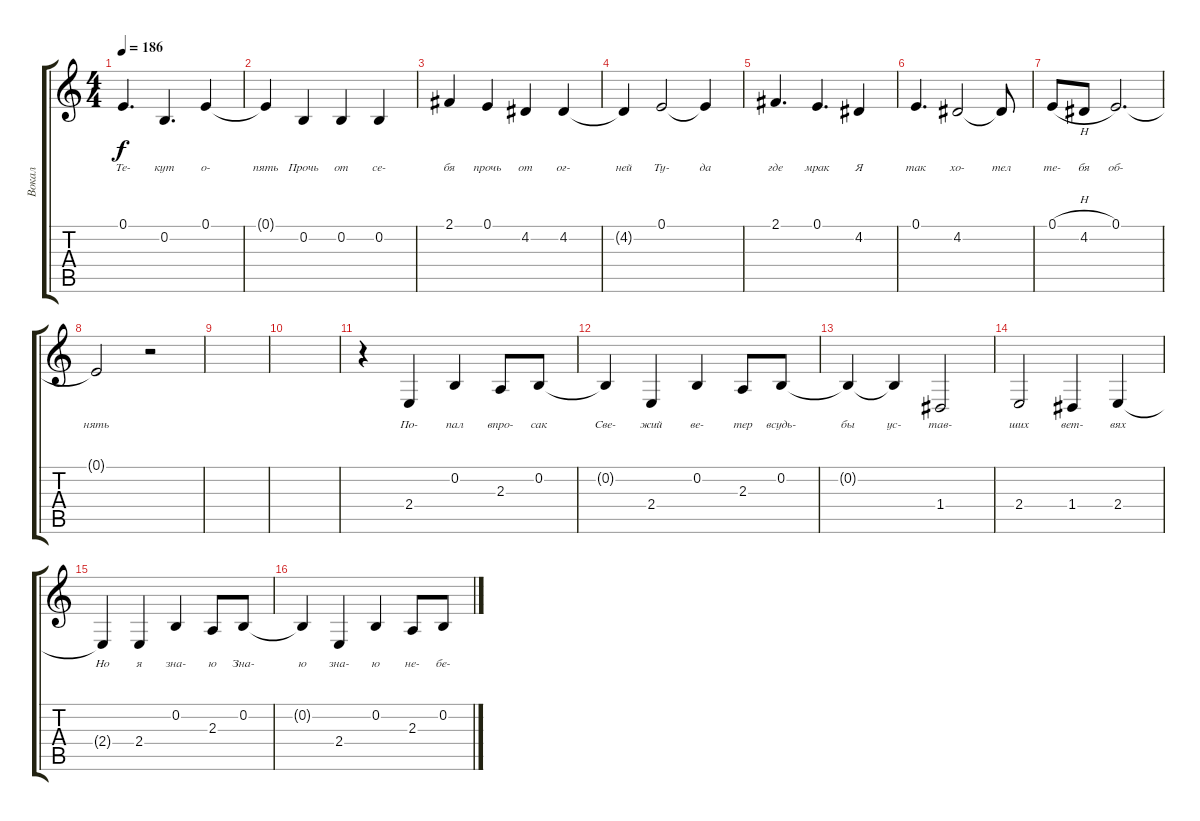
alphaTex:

\track ("Вокал" "Вокал") {instrument pad3polysynth}
\staff {score tabs}
\tuning (E4 B3 G3 D3 A2 E2) {hide}
\ts (4 4)
\tempo 186
\clef g2
\ks c
0.1.4{d lyrics (0 "Те-") lyrics (1 "") lyrics (2 "") lyrics (3 "") lyrics (4 "") dy f} 0.2.4{d lyrics (0 "кут") lyrics (1 "") lyrics (2 "") lyrics (3 "") lyrics (4 "")} 0.1.4{lyrics (0 "о-") lyrics (1 "") lyrics (2 "") lyrics (3 "") lyrics (4 "")} |
0.1{t}.4{lyrics (0 "пять") lyrics (1 "") lyrics (2 "") lyrics (3 "") lyrics (4 "")} 0.2.4{lyrics (0 "Прочь") lyrics (1 "") lyrics (2 "") lyrics (3 "") lyrics (4 "")} 0.2.4{lyrics (0 "от") lyrics (1 "") lyrics (2 "") lyrics (3 "") lyrics (4 "")} 0.2.4{lyrics (0 "се-") lyrics (1 "") lyrics (2 "") lyrics (3 "") lyrics (4 "")} |
2.1.4{lyrics (0 "бя") lyrics (1 "") lyrics (2 "") lyrics (3 "") lyrics (4 "")} 0.1.4{lyrics (0 "прочь") lyrics (1 "") lyrics (2 "") lyrics (3 "") lyrics (4 "")} 4.2.4{lyrics (0 "от") lyrics (1 "") lyrics (2 "") lyrics (3 "") lyrics (4 "")} 4.2.4{lyrics (0 "ог-") lyrics (1 "") lyrics (2 "") lyrics (3 "") lyrics (4 "")} |
4.2{t}.4{lyrics (0 "ней") lyrics (1 "") lyrics (2 "") lyrics (3 "") lyrics (4 "")} 0.1.2{lyrics (0 "Ту-") lyrics (1 "") lyrics (2 "") lyrics (3 "") lyrics (4 "")} 0.1{t}.4{lyrics (0 "да") lyrics (1 "") lyrics (2 "") lyrics (3 "") lyrics (4 "")} |
2.1.4{d lyrics (0 "где") lyrics (1 "") lyrics (2 "") lyrics (3 "") lyrics (4 "")} 0.1.4{d lyrics (0 "мрак") lyrics (1 "") lyrics (2 "") lyrics (3 "") lyrics (4 "")} 4.2.4{lyrics (0 "Я") lyrics (1 "") lyrics (2 "") lyrics (3 "") lyrics (4 "")} |
0.1.4{d lyrics (0 "так") lyrics (1 "") lyrics (2 "") lyrics (3 "") lyrics (4 "")} 4.2.2{lyrics (0 "хо-") lyrics (1 "") lyrics (2 "") lyrics (3 "") lyrics (4 "")} 4.2{t}.8{lyrics (0 "тел") lyrics (1 "") lyrics (2 "") lyrics (3 "") lyrics (4 "")} |
0.1{h}.8{lyrics (0 "те-") lyrics (1 "") lyrics (2 "") lyrics (3 "") lyrics (4 "")} 4.2.8{lyrics (0 "бя") lyrics (1 "") lyrics (2 "") lyrics (3 "") lyrics (4 "")} 0.1.2{d lyrics (0 "об-") lyrics (1 "") lyrics (2 "") lyrics (3 "") lyrics (4 "")} |
0.1{t}.2{lyrics (0 "нять") lyrics (1 "") lyrics (2 "") lyrics (3 "") lyrics (4 "")} r.2 |
|
|
r.4 2.4.4{lyrics (0 "По-") lyrics (1 "") lyrics (2 "") lyrics (3 "") lyrics (4 "")} 0.2.4{lyrics (0 "пал") lyrics (1 "") lyrics (2 "") lyrics (3 "") lyrics (4 "")} 2.3.8{lyrics (0 "впро-") lyrics (1 "") lyrics (2 "") lyrics (3 "") lyrics (4 "")} 0.2.8{lyrics (0 "сак") lyrics (1 "") lyrics (2 "") lyrics (3 "") lyrics (4 "")} |
0.2{t}.4{lyrics (0 "Све-") lyrics (1 "") lyrics (2 "") lyrics (3 "") lyrics (4 "")} 2.4.4{lyrics (0 "жий") lyrics (1 "") lyrics (2 "") lyrics (3 "") lyrics (4 "")} 0.2.4{lyrics (0 "ве-") lyrics (1 "") lyrics (2 "") lyrics (3 "") lyrics (4 "")} 2.3.8{lyrics (0 "тер") lyrics (1 "") lyrics (2 "") lyrics (3 "") lyrics (4 "")} 0.2.8{lyrics (0 "всудь-") lyrics (1 "") lyrics (2 "") lyrics (3 "") lyrics (4 "")} |
0.2{t}.4{lyrics (0 "бы") lyrics (1 "") lyrics (2 "") lyrics (3 "") lyrics (4 "")} 0.2{t}.4{lyrics (0 "ус-") lyrics (1 "") lyrics (2 "") lyrics (3 "") lyrics (4 "")} 1.4.2{lyrics (0 "тав-") lyrics (1 "") lyrics (2 "") lyrics (3 "") lyrics (4 "")} |
2.4.2{lyrics (0 "ших") lyrics (1 "") lyrics (2 "") lyrics (3 "") lyrics (4 "")} 1.4.4{lyrics (0 "вет-") lyrics (1 "") lyrics (2 "") lyrics (3 "") lyrics (4 "")} 2.4.4{lyrics (0 "вях") lyrics (1 "") lyrics (2 "") lyrics (3 "") lyrics (4 "")} |
2.4{t}.4{lyrics (0 "Но") lyrics (1 "") lyrics (2 "") lyrics (3 "") lyrics (4 "")} 2.4.4{lyrics (0 "я") lyrics (1 "") lyrics (2 "") lyrics (3 "") lyrics (4 "")} 0.2.4{lyrics (0 "зна-") lyrics (1 "") lyrics (2 "") lyrics (3 "") lyrics (4 "")} 2.3.8{lyrics (0 "ю") lyrics (1 "") lyrics (2 "") lyrics (3 "") lyrics (4 "")} 0.2.8{lyrics (0 "Зна-") lyrics (1 "") lyrics (2 "") lyrics (3 "") lyrics (4 "")} |
0.2{t}.4{lyrics (0 "ю") lyrics (1 "") lyrics (2 "") lyrics (3 "") lyrics (4 "")} 2.4.4{lyrics (0 "зна-") lyrics (1 "") lyrics (2 "") lyrics (3 "") lyrics (4 "")} 0.2.4{lyrics (0 "ю") lyrics (1 "") lyrics (2 "") lyrics (3 "") lyrics (4 "")} 2.3.8{lyrics (0 "не-") lyrics (1 "") lyrics (2 "") lyrics (3 "") lyrics (4 "")} 0.2.8{lyrics (0 "бе-") lyrics (1 "") lyrics (2 "") lyrics (3 "") lyrics (4 "")}
